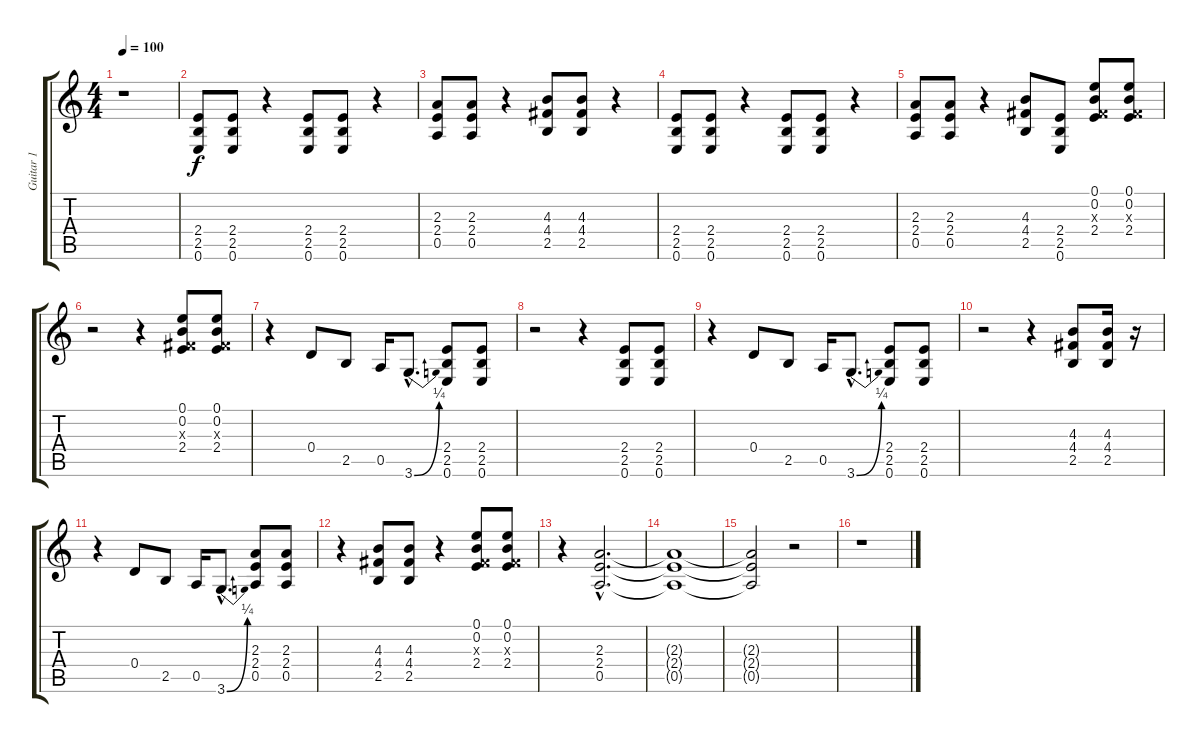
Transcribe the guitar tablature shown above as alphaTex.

\track ("Guitar 1" "Guitar 1") {instrument overdrivenguitar}
\staff {score tabs}
\tuning (E4 B3 G3 D3 A2 E2) {hide}
\ts (4 4)
\tempo 100
\clef g2
\ks c
r.1{dy f instrument overdrivenguitar} |
(2.4 2.5 0.6).8 (2.4 2.5 0.6).8 r.4 (2.4 2.5 0.6).8 (2.4 2.5 0.6).8 r.4 |
(2.3 2.4 0.5).8 (2.3 2.4 0.5).8 r.4 (4.3 4.4 2.5).8 (4.3 4.4 2.5).8 r.4 |
(2.4 2.5 0.6).8 (2.4 2.5 0.6).8 r.4 (2.4 2.5 0.6).8 (2.4 2.5 0.6).8 r.4 |
(2.3 2.4 0.5).8 (2.3 2.4 0.5).8 r.4 (4.3 4.4 2.5).8 (2.4 2.5 0.6).8 (0.1 0.2 -1.3{x} 2.4).8 (0.1 0.2 -1.3{x} 2.4).8 |
r.2 r.4 (0.1 0.2 -1.3{x} 2.4).8 (0.1 0.2 -1.3{x} 2.4).8 |
r.4 0.4.8 2.5.8 0.5.16 3.6{be (bend 0 0 60 1) hac}.8{d} (2.4 2.5 0.6).8 (2.4 2.5 0.6).8 |
r.2 r.4 (2.4 2.5 0.6).8 (2.4 2.5 0.6).8 |
r.4 0.4.8 2.5.8 0.5.16 3.6{be (bend 0 0 60 1) hac}.8{d} (2.4 2.5 0.6).8 (2.4 2.5 0.6).8 |
r.2 r.4 (4.3 4.4 2.5).8 (4.3 4.4 2.5).16 r.16 |
r.4 0.4.8 2.5.8 0.5.16 3.6{be (bend 0 0 60 1) hac}.8{d} (2.3 2.4 0.5).8 (2.3 2.4 0.5).8 |
r.4 (4.3 4.4 2.5).8 (4.3 4.4 2.5).8 r.4 (0.1 0.2 -1.3{x} 2.4).8 (0.1 0.2 -1.3{x} 2.4).8 |
r.4 (2.3{hac} 2.4{hac} 0.5{hac}).2{d} |
(2.3{t} 2.4{t} 0.5{t}).1 |
(2.3{t} 2.4{t} 0.5{t}).2 r.2 |
r.1
